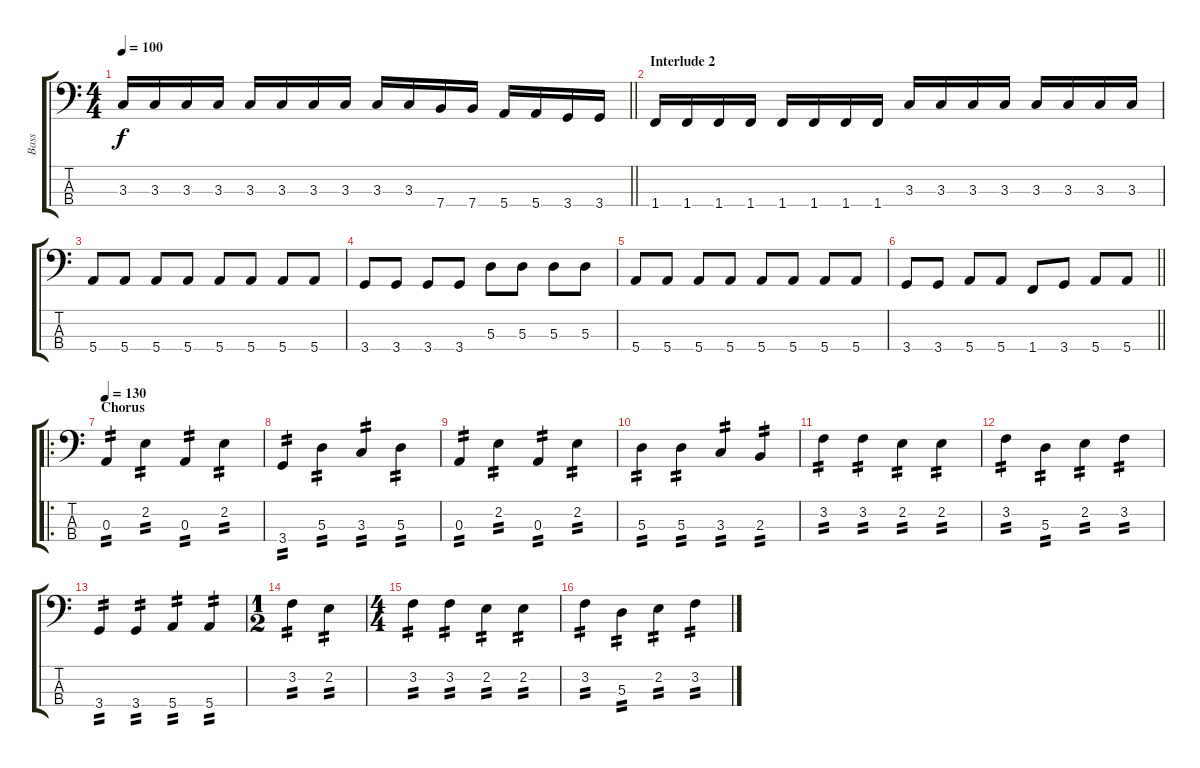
\track ("Bass" "Bass") {instrument electricbasspick}
\staff {score tabs}
\tuning (G2 D2 A1 E1) {hide}
\ts (4 4)
\tempo 100
\clef f4
\barLineRight lightlight
\ks c
3.3.16{dy f} 3.3.16 3.3.16 3.3.16 3.3.16 3.3.16 3.3.16 3.3.16 3.3.16 3.3.16 7.4.16 7.4.16 5.4.16 5.4.16 3.4.16 3.4.16 |
\section ("" "Interlude 2")
1.4.16 1.4.16 1.4.16 1.4.16 1.4.16 1.4.16 1.4.16 1.4.16 3.3.16 3.3.16 3.3.16 3.3.16 3.3.16 3.3.16 3.3.16 3.3.16 |
5.4.8 5.4.8 5.4.8 5.4.8 5.4.8 5.4.8 5.4.8 5.4.8 |
3.4.8 3.4.8 3.4.8 3.4.8 5.3.8 5.3.8 5.3.8 5.3.8 |
5.4.8 5.4.8 5.4.8 5.4.8 5.4.8 5.4.8 5.4.8 5.4.8 |
\barLineRight lightlight
3.4.8 3.4.8 5.4.8 5.4.8 1.4.8 3.4.8 5.4.8 5.4.8 |
\ro
\section ("" "Chorus")
\tempo 130
0.3.4{tp 2} 2.2.4{tp 2} 0.3.4{tp 2} 2.2.4{tp 2} |
3.4.4{tp 2} 5.3.4{tp 2} 3.3.4{tp 2} 5.3.4{tp 2} |
0.3.4{tp 2} 2.2.4{tp 2} 0.3.4{tp 2} 2.2.4{tp 2} |
5.3.4{tp 2} 5.3.4{tp 2} 3.3.4{tp 2} 2.3.4{tp 2} |
3.2.4{tp 2} 3.2.4{tp 2} 2.2.4{tp 2} 2.2.4{tp 2} |
3.2.4{tp 2} 5.3.4{tp 2} 2.2.4{tp 2} 3.2.4{tp 2} |
3.4.4{tp 2} 3.4.4{tp 2} 5.4.4{tp 2} 5.4.4{tp 2} |
\ts (1 2)
3.2.4{tp 2} 2.2.4{tp 2} |
\ts (4 4)
3.2.4{tp 2} 3.2.4{tp 2} 2.2.4{tp 2} 2.2.4{tp 2} |
3.2.4{tp 2} 5.3.4{tp 2} 2.2.4{tp 2} 3.2.4{tp 2}
